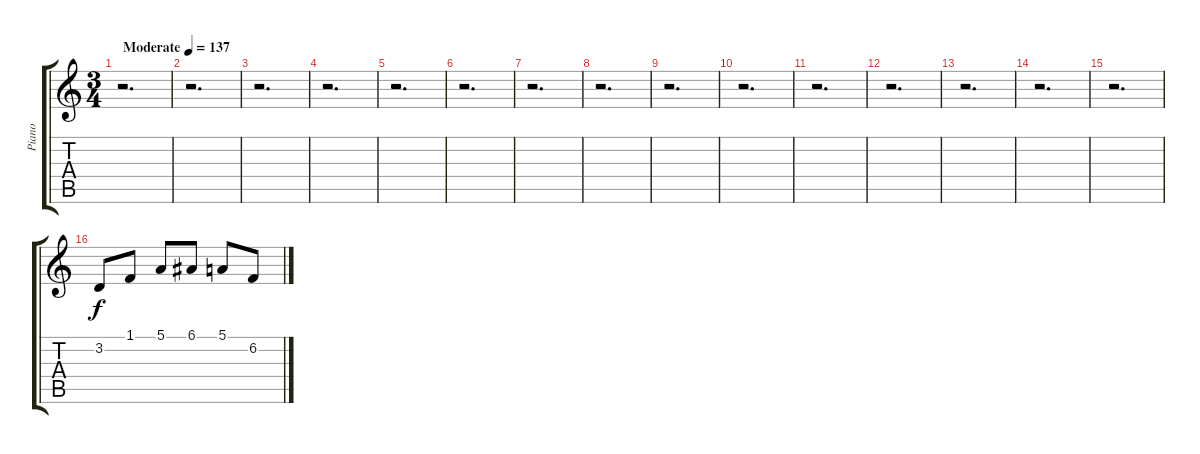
\track ("Piano" "Piano") {instrument acousticgrandpiano}
\staff {score tabs}
\tuning (E4 B3 G3 D3 A2 E2) {hide}
\ts (3 4)
\tempo (137 "Moderate")
\clef g2
\ks c
r.2{d dy f instrument acousticgrandpiano} |
r.2{d} |
r.2{d} |
r.2{d} |
r.2{d} |
r.2{d} |
r.2{d} |
r.2{d} |
r.2{d} |
r.2{d} |
r.2{d} |
r.2{d} |
r.2{d} |
r.2{d} |
r.2{d} |
3.2.8 1.1.8 5.1.8 6.1.8 5.1.8 6.2.8
